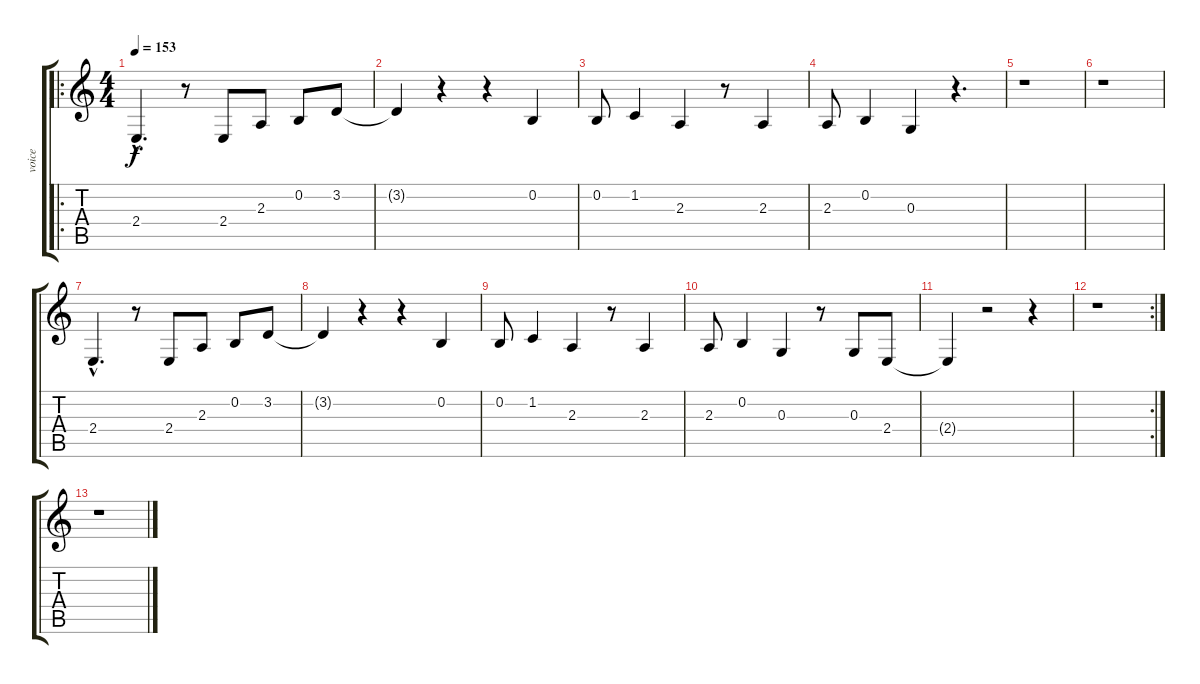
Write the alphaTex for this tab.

\track ("voice" "voice") {instrument pad4choir}
\staff {score tabs}
\tuning (E4 B3 G3 D3 A2 E2) {hide}
\ro
\ts (4 4)
\tempo 153
\clef g2
\ks c
2.4{hac}.4{d dy f} r.8 2.4.8 2.3.8 0.2.8 3.2.8 |
3.2{t}.4 r.4 r.4 0.2.4 |
0.2.8 1.2.4 2.3.4 r.8 2.3.4 |
2.3.8 0.2.4 0.3.4 r.4{d} |
r.1 |
r.1 |
2.4{hac}.4{d} r.8 2.4.8 2.3.8 0.2.8 3.2.8 |
3.2{t}.4 r.4 r.4 0.2.4 |
0.2.8 1.2.4 2.3.4 r.8 2.3.4 |
2.3.8 0.2.4 0.3.4 r.8 0.3.8 2.4.8 |
2.4{t}.4 r.2 r.4 |
\rc 2
r.1 |
r.1
